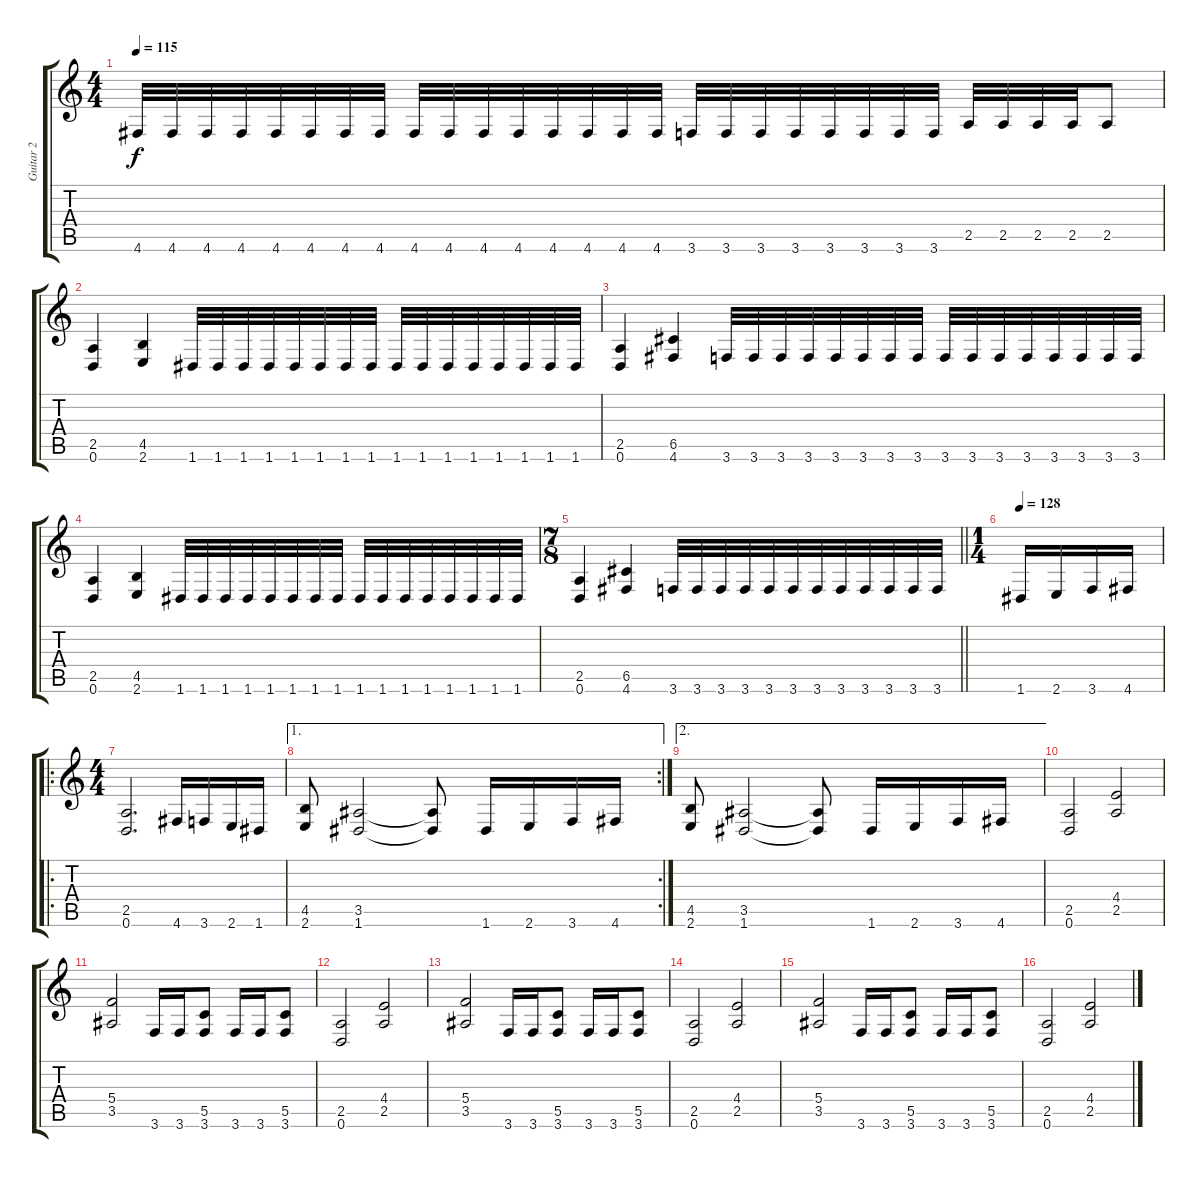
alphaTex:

\track ("Guitar 2" "Guitar 2") {instrument overdrivenguitar}
\staff {score tabs}
\tuning (D4 A3 F3 C3 G2 D2) {hide}
\ts (4 4)
\tempo 115
\clef g2
\ks c
4.6.32{dy f} 4.6.32 4.6.32 4.6.32 4.6.32 4.6.32 4.6.32 4.6.32 4.6.32 4.6.32 4.6.32 4.6.32 4.6.32 4.6.32 4.6.32 4.6.32 3.6.32 3.6.32 3.6.32 3.6.32 3.6.32 3.6.32 3.6.32 3.6.32 2.5.32 2.5.32 2.5.32 2.5.32 2.5.8 |
(2.5 0.6).4 (4.5 2.6).4 1.6.32 1.6.32 1.6.32 1.6.32 1.6.32 1.6.32 1.6.32 1.6.32 1.6.32 1.6.32 1.6.32 1.6.32 1.6.32 1.6.32 1.6.32 1.6.32 |
(2.5 0.6).4 (6.5 4.6).4 3.6.32 3.6.32 3.6.32 3.6.32 3.6.32 3.6.32 3.6.32 3.6.32 3.6.32 3.6.32 3.6.32 3.6.32 3.6.32 3.6.32 3.6.32 3.6.32 |
(2.5 0.6).4 (4.5 2.6).4 1.6.32 1.6.32 1.6.32 1.6.32 1.6.32 1.6.32 1.6.32 1.6.32 1.6.32 1.6.32 1.6.32 1.6.32 1.6.32 1.6.32 1.6.32 1.6.32 |
\ts (7 8)
\barLineRight lightlight
(2.5 0.6).4 (6.5 4.6).4 3.6.32 3.6.32 3.6.32 3.6.32 3.6.32 3.6.32 3.6.32 3.6.32 3.6.32 3.6.32 3.6.32 3.6.32 |
\ts (1 4)
\tempo 128
1.6.16 2.6.16 3.6.16 4.6.16 |
\ro
\ts (4 4)
(2.5 0.6).2{d} 4.6.16 3.6.16 2.6.16 1.6.16 |
\ae 1
\rc 2
(4.5 2.6).8 (3.5 1.6).2 (3.5{t} 1.6{t}).8 1.6.16 2.6.16 3.6.16 4.6.16 |
\ae 2
(4.5 2.6).8 (3.5 1.6).2 (3.5{t} 1.6{t}).8 1.6.16 2.6.16 3.6.16 4.6.16 |
(2.5 0.6).2 (4.4 2.5).2 |
(5.4 3.5).2 3.6.16 3.6.16 (5.5 3.6).8 3.6.16 3.6.16 (5.5 3.6).8 |
(2.5 0.6).2 (4.4 2.5).2 |
(5.4 3.5).2 3.6.16 3.6.16 (5.5 3.6).8 3.6.16 3.6.16 (5.5 3.6).8 |
(2.5 0.6).2 (4.4 2.5).2 |
(5.4 3.5).2 3.6.16 3.6.16 (5.5 3.6).8 3.6.16 3.6.16 (5.5 3.6).8 |
(2.5 0.6).2 (4.4 2.5).2
